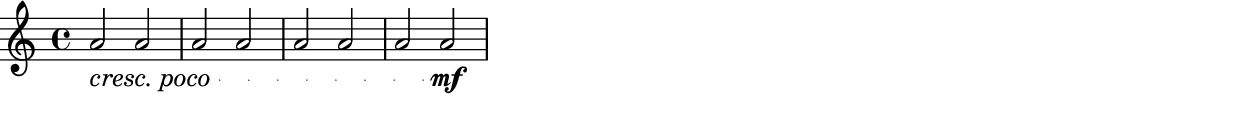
%% Generated by lilypond-book.py
%% Options: [exampleindent=10.16\mm,indent=0\mm,line-width=160\mm,quote]
\include "lilypond-book-preamble.ly"


% ****************************************************************
% Start cut-&-pastable-section
% ****************************************************************



\paper {
  indent = 0\mm
  line-width = 160\mm
  % offset the left padding, also add 1mm as lilypond creates cropped
  % images with a little space on the right
  line-width = #(- line-width (* mm  3.000000) (* mm 1))
  line-width = 160\mm - 2.0 * 10.16\mm
  % offset the left padding, also add 1mm as lilypond creates cropped
  % images with a little space on the right
  line-width = #(- line-width (* mm  3.000000) (* mm 1))
}

\layout {
  
}





% ****************************************************************
% ly snippet:
% ****************************************************************
\sourcefilename "changing-text-and-spanner-styles-for-text-dynamics.ly"
\sourcefileline 0
%% DO NOT EDIT this file manually; it is automatically
%% generated from LSR http://lsr.dsi.unimi.it
%% Make any changes in LSR itself, or in Documentation/snippets/new/ ,
%% and then run scripts/auxiliar/makelsr.py
%%
%% This file is in the public domain.
\version "2.17.6"

\header {
%% Translation of GIT committish: 56145dfed8f19bb34459d5b40cab388776d2ec49
  texidoces = "
Se puede modificar el texto empleado para los crescendos y
decrescendos modificando las propiedades de contexto
@code{crescendoText} y @code{decrescendoText}.

El estilo de la línea de extensión se puede cambiar modificando la
propiedad @code{'style} de @code{DynamicTextSpanner}.  El valor
predeterminado es @code{'dashed-line} (línea discontinua), y entre
otros valores posibles se encuentran @code{'line} (línea),
@code{'dotted-line} (línea de puntos) y @code{'none} (nada):

"
  doctitlees = "Cambiar el texto y los estilos de objeto de extensión para las indicaciones dinámicas textuales"

%% Translation of GIT committish: 5db593aa3737cf8c60f9c4c4fcbe317c2d832766
  texidocit = "
Il testo usato per i crescendo e i decrescendo può essere cambiato
modificando le proprietà di contesto @code{crescendoText} e
@code{decrescendoText}.

Lo stile della linea dell'estensore può essere cambiato modificando la
proprietà @code{'style} di @code{DynamicTextSpanner}.  Il valore predefinito
è @code{'dashed-line}; gli altri valori possibili sono @code{'line},
@code{'dotted-line} e @code{'none}.

"
  doctitleit = "Nascondere la linea di estensione per le dinamiche testuali"

%% Translation of GIT committish: 0a868be38a775ecb1ef935b079000cebbc64de40
texidocde = "
Der Text, der für Crescendo und Decrescendo gesetzt wird, kann geändert
werden, indem man die Eigenschaften @code{crescendoText} und
@code{decrescendoText} verändert.  Der Stil des Streckers kann auch
geändert werden, indem die @code{'style}-Eigenschaft des
@code{DynamicTextSpanner} beeinflusst wird.  Der Standardwert ist
@code{'hairpin}, andere Möglichkeiten sind @code{'line}, @code{'dashed-line}
und @code{'dotted-line}.
"
  doctitlede = "Text und Strecker-Stile für Dynamik-Texte ändern"

%% Translation of GIT committish: 64d521c30b929ac9be37823df577b8f02c8cf0ee
  texidocfr = "
Le texte par défaut des crescendos et decrescendos se change en
modifiant les propriétés de contexte @code{crescendoText} et
@code{decrescendoText}.  L'aspect de la ligne d'extension est fonction
de la propriété @code{style} du @code{DynamicTextSpanner}.  Sa valeur
par défaut est @code{'hairpin}, mais d'autres valeurs sont disponibles,
comme @code{'line}, @code{'dashed-line} et @code{'dotted-line}.

"
  doctitlefr = "Modifidation du texte et de l'extension de nuances textuelles"

  lsrtags = "expressive-marks, tweaks-and-overrides"

  texidoc = "
The text used for crescendos and decrescendos can be changed by
modifying the context properties @code{crescendoText} and
@code{decrescendoText}.

The style of the spanner line can be changed by modifying the
@code{'style} property of @code{DynamicTextSpanner}.  The default value
is @code{'dashed-line}, and other possible values include @code{'line},
@code{'dotted-line} and @code{'none}.

"
  doctitle = "Changing text and spanner styles for text dynamics"
} % begin verbatim


\relative c'' {
  \set crescendoText = \markup { \italic { cresc. poco } }
  \set crescendoSpanner = #'text
  \override DynamicTextSpanner.style = #'dotted-line
  a2\< a
  a2 a
  a2 a
  a2 a\mf
}



% ****************************************************************
% end ly snippet
% ****************************************************************
